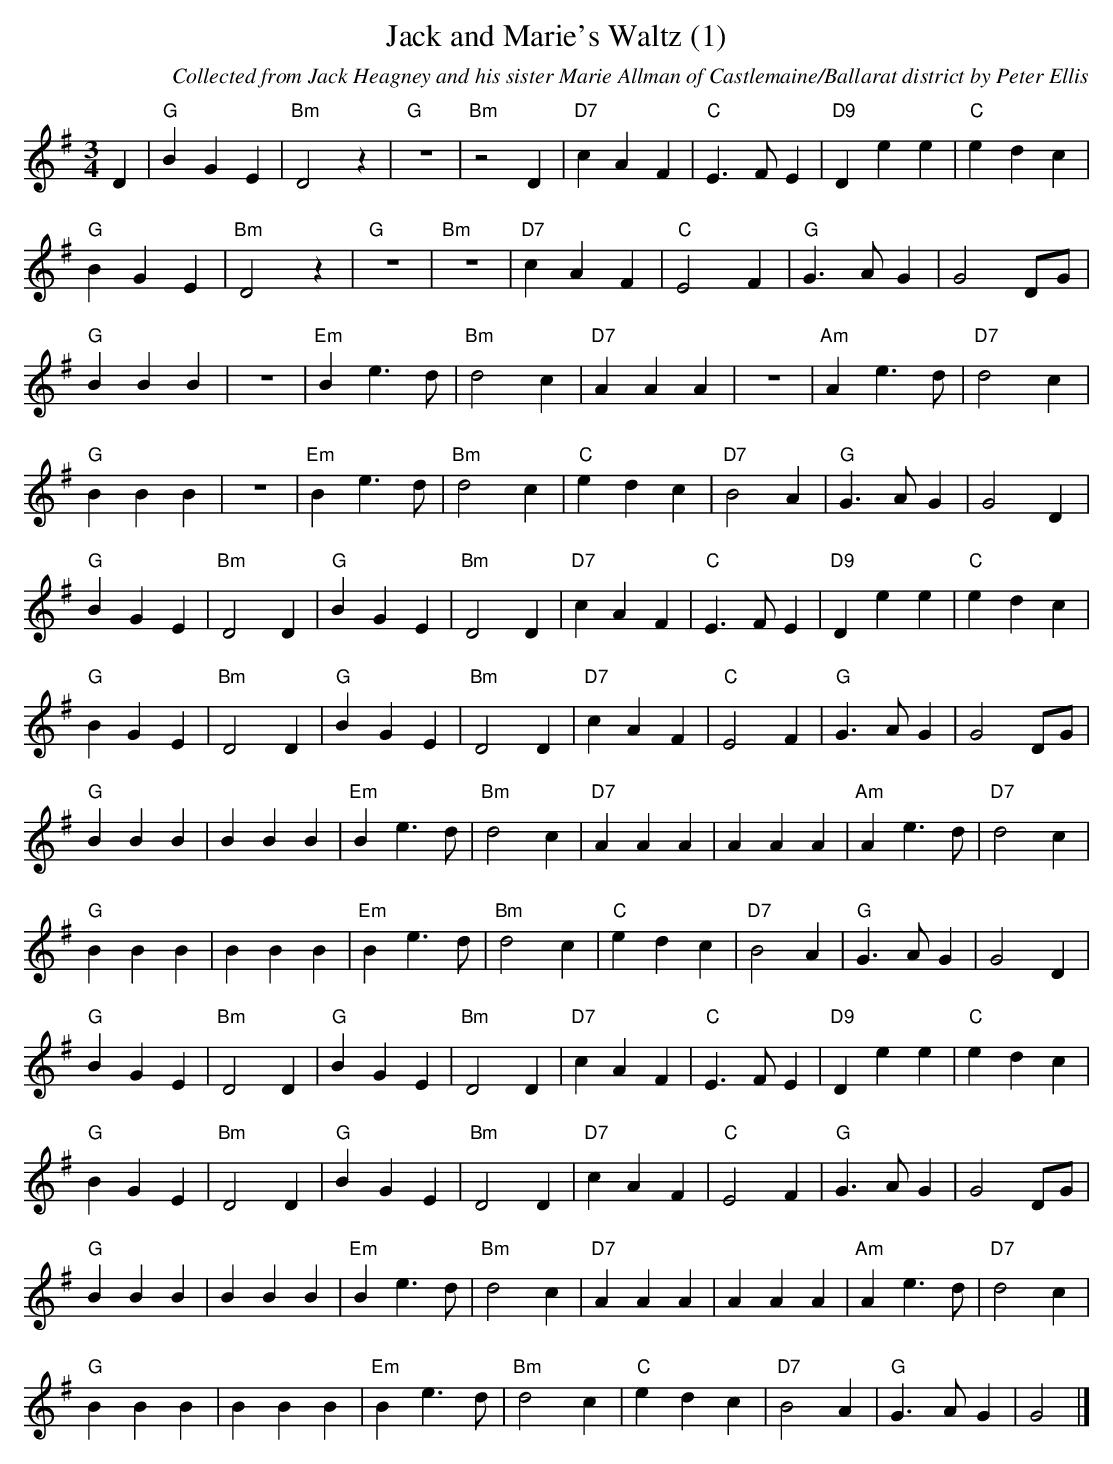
X:1
T:Jack and Marie's Waltz (1)
Q:150
C:Collected from Jack Heagney and his sister Marie Allman of Castlemaine/Ballarat district by Peter Ellis
M:3/4
L:1/4
K:G
D|"G"BGE|"Bm"D2z|"G"z3|"Bm"z2D|"D7"cAF|"C"E>FE|"D9"Dee|"C"edc|
"G"BGE|"Bm"D2z|"G"z3|"Bm"z3|"D7"cAF|"C"E2F|"G"G>AG|G2D/G/|
"G"BBB|z3|"Em"Be>d|"Bm"d2c|"D7"AAA|z3|"Am"Ae>d|"D7"d2c|
"G"BBB|z3|"Em"Be>d|"Bm"d2c|"C"edc|"D7"B2A|"G"G>AG|G2D|
"G"BGE|"Bm"D2D|"G"BGE|"Bm"D2D|"D7"cAF|"C"E>FE|"D9"Dee|"C"edc|
"G"BGE|"Bm"D2D|"G"BGE|"Bm"D2D|"D7"cAF|"C"E2F|"G"G>AG|G2D/G/|
"G"BBB|BBB|"Em"Be>d|"Bm"d2c|"D7"AAA|AAA|"Am"Ae>d|"D7"d2c|
"G"BBB|BBB|"Em"Be>d|"Bm"d2c|"C"edc|"D7"B2A|"G"G>AG|G2D|
"G"BGE|"Bm"D2D|"G"BGE|"Bm"D2D|"D7"cAF|"C"E>FE|"D9"Dee|"C"edc|
"G"BGE|"Bm"D2D|"G"BGE|"Bm"D2D|"D7"cAF|"C"E2F|"G"G>AG|G2D/G/|
"G"BBB|BBB|"Em"Be>d|"Bm"d2c|"D7"AAA|AAA|"Am"Ae>d|"D7"d2c|
"G"BBB|BBB|"Em"Be>d|"Bm"d2c|"C"edc|"D7"B2A|"G"G>AG|G2|]
